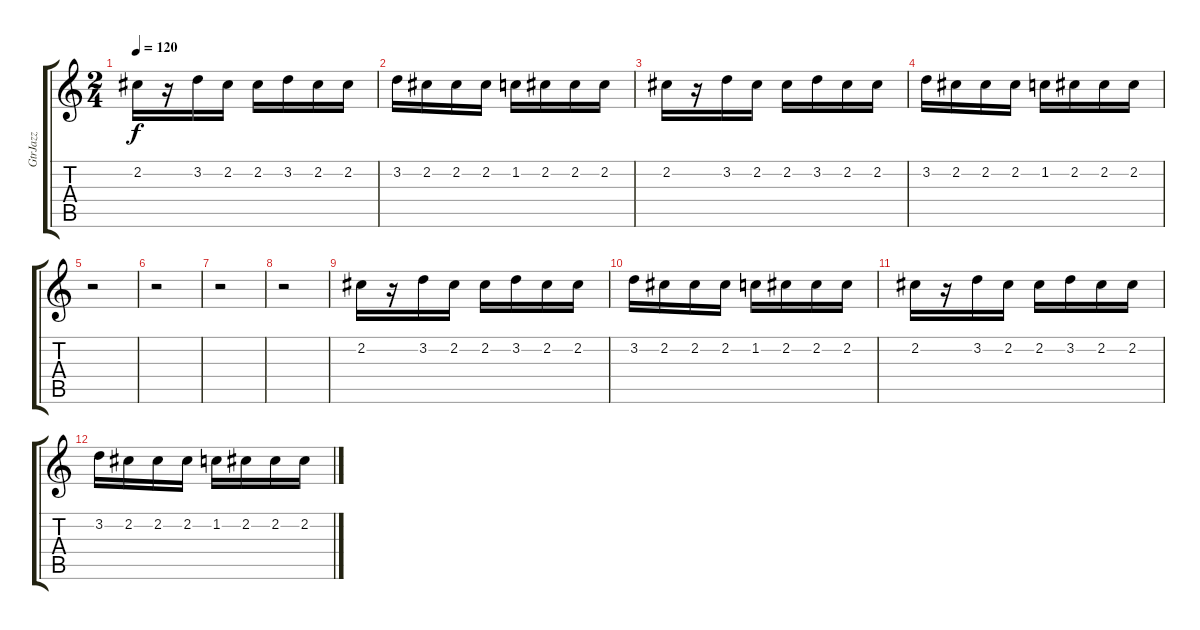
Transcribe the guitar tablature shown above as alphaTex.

\track ("GtrJazz" "GtrJazz") {instrument electricguitarmuted}
\staff {score tabs}
\tuning (E4 B3 G3 D3 A2 E2) {hide}
\ts (2 4)
\tempo 120
\clef g2
\ks c
2.2.16{dy f} r.16 3.2.16 2.2.16 2.2.16 3.2.16 2.2.16 2.2.16 |
3.2.16 2.2.16 2.2.16 2.2.16 1.2.16 2.2.16 2.2.16 2.2.16 |
2.2.16 r.16 3.2.16 2.2.16 2.2.16 3.2.16 2.2.16 2.2.16 |
3.2.16 2.2.16 2.2.16 2.2.16 1.2.16 2.2.16 2.2.16 2.2.16 |
r.2 |
r.2 |
r.2 |
r.2 |
2.2.16 r.16 3.2.16 2.2.16 2.2.16 3.2.16 2.2.16 2.2.16 |
3.2.16 2.2.16 2.2.16 2.2.16 1.2.16 2.2.16 2.2.16 2.2.16 |
2.2.16 r.16 3.2.16 2.2.16 2.2.16 3.2.16 2.2.16 2.2.16 |
3.2.16 2.2.16 2.2.16 2.2.16 1.2.16 2.2.16 2.2.16 2.2.16
